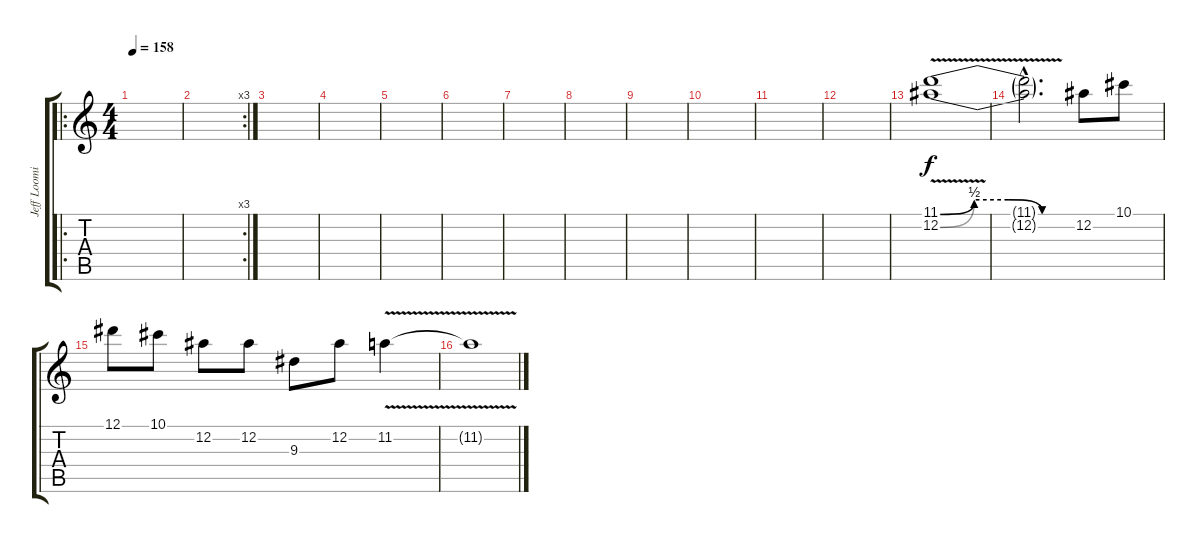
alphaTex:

\track ("Jeff Loomis Lead" "Jeff Loomi") {instrument distortionguitar}
\staff {score tabs}
\tuning (Eb4 Bb3 Gb3 Db3 Ab2 Eb2) {hide}
\ro
\ts (4 4)
\tempo 158
\clef g2
\ks c
|
\rc 3
|
|
|
|
|
|
|
|
|
|
|
(11.1{be (custom 0 0 15 2 30 2 45 0 60 0) v} 12.2{be (custom 0 0 15 2 30 2 45 0 60 0) v}).1 |
(11.1{hac t} 12.2{hac t}).2{d} 12.2.8 10.1.8 |
12.1.8 10.1.8 12.2.8 12.2.8 9.3.8 12.2.8 11.2{v}.4 |
11.2{t}.1
